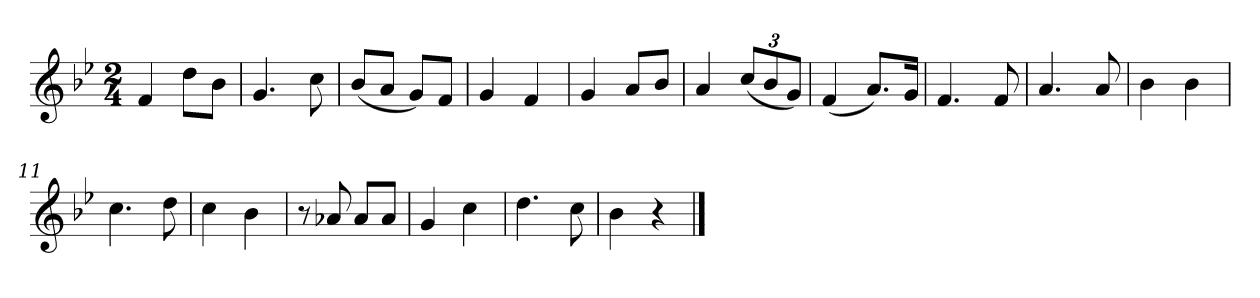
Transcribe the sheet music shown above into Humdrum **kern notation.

**kern
*part1
*staff1
*k[b-e-]
*M2/4
*MM120
=1
4f
8ddL
8b-J
=2
4.g
8cc
=3
(8b-L
8aJ
8gL)
8fJ
=4
4g
4f
=5
4g
8aL
8b-J
=6
4a
(12ccL
12b-
12gJ)
=7
(4f
8.aL)
16gJk
=8
4.f
8f
=9
4.a
8a
=10
4b-
4b-
=11
4.cc
8dd
=12
4cc
4b-
=13
8r
8a-X
8a-L
8a-J
=14
4g
4cc
=15
4.dd
8cc
=16
4b-
4r
==
*-
